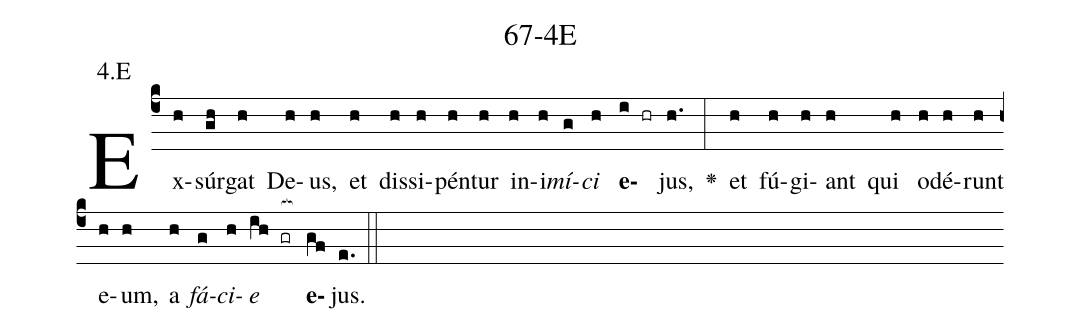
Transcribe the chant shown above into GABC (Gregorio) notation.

name: 67-4E;
annotation: 4.E;
%%
(c4)Ex(h)súr(gh)gat(h) De(h)us,(h) et(h) dis(h)si(h)pén(h)tur(h) in(h)i(h)<i>mí</i>(g)<i>ci</i>(h) <b>e</b>(i hr)jus,(h.) <v>\greheightstar</v>(:) et(h) fú(h)gi(h)ant(h) qui(h) o(h)dé(h)runt(h) e(h)um,(h) a(h) <i>fá</i>(g)<i>ci</i>(h)<i>e</i>(ih gr[ocb:1{]) <b>e</b>(gf[ocb:0}])jus.(e.) (::)


%E(h) u(g) o(h) u(ih) a(gf) e.(e.) (::)
